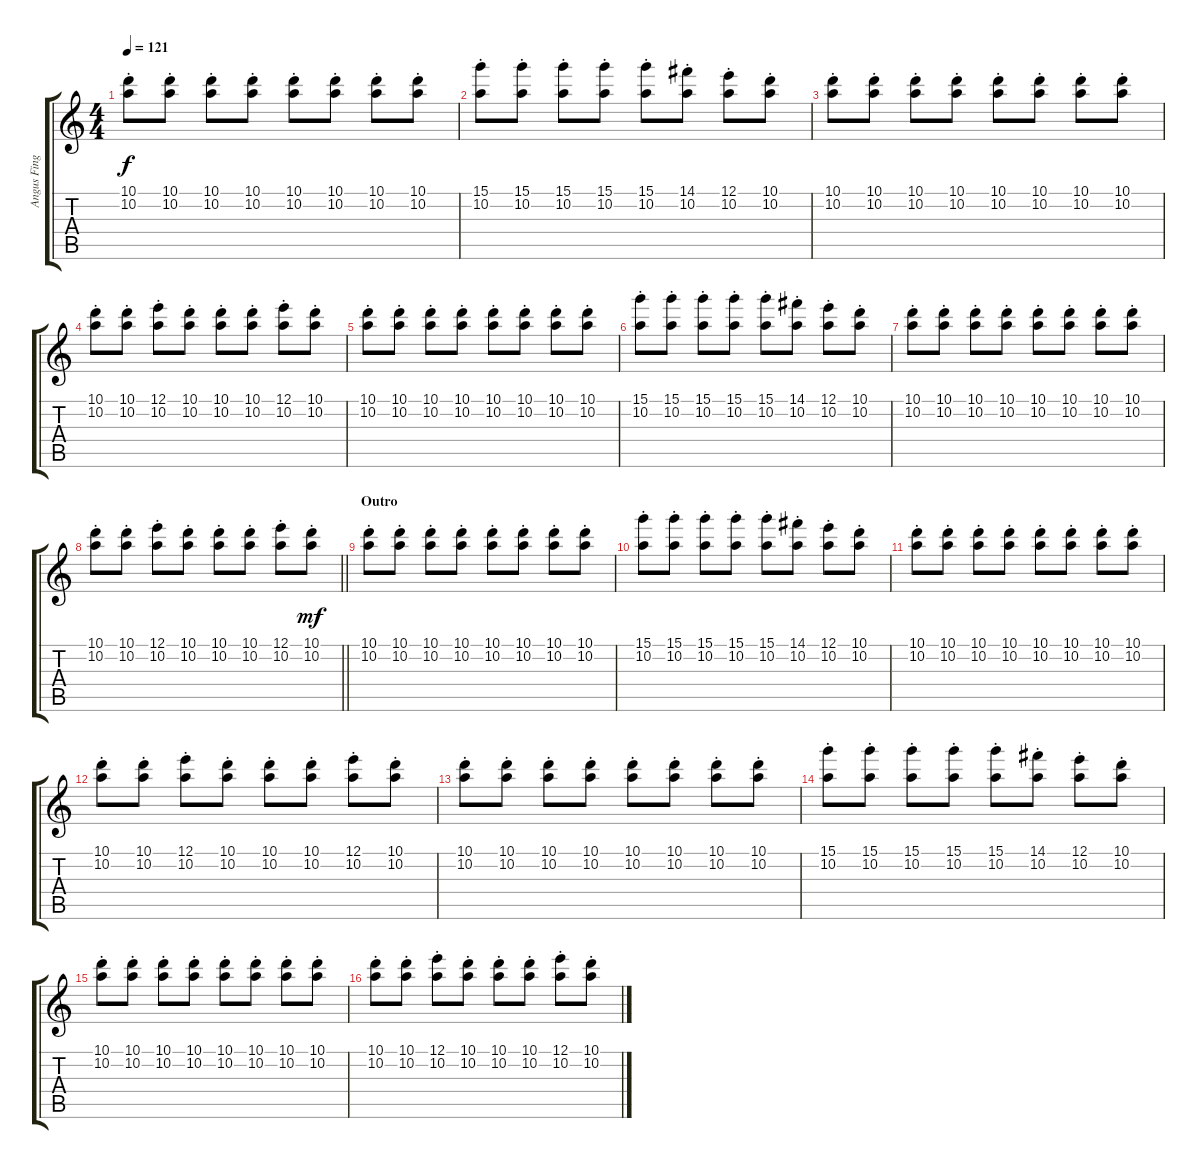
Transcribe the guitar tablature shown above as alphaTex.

\track ("Angus Fingers" "Angus Fing") {instrument distortionguitar}
\staff {score tabs}
\tuning (E4 B3 G3 D3 A2 E2) {hide}
\ts (4 4)
\tempo 121
\clef g2
\ks c
(10.1{st} 10.2{st}).8{dy f} (10.1{st} 10.2{st}).8 (10.1{st} 10.2{st}).8 (10.1{st} 10.2{st}).8 (10.1{st} 10.2{st}).8 (10.1{st} 10.2{st}).8 (10.1{st} 10.2{st}).8 (10.1{st} 10.2{st}).8 |
(15.1{st} 10.2{st}).8 (15.1{st} 10.2{st}).8 (15.1{st} 10.2{st}).8 (15.1{st} 10.2{st}).8 (15.1{st} 10.2{st}).8 (14.1{st} 10.2{st}).8 (12.1{st} 10.2{st}).8 (10.1{st} 10.2{st}).8 |
(10.1{st} 10.2{st}).8 (10.1{st} 10.2{st}).8 (10.1{st} 10.2{st}).8 (10.1{st} 10.2{st}).8 (10.1{st} 10.2{st}).8 (10.1{st} 10.2{st}).8 (10.1{st} 10.2{st}).8 (10.1{st} 10.2{st}).8 |
(10.1{st} 10.2{st}).8 (10.1{st} 10.2{st}).8 (12.1{st} 10.2{st}).8 (10.1{st} 10.2{st}).8 (10.1{st} 10.2{st}).8 (10.1{st} 10.2{st}).8 (12.1{st} 10.2{st}).8 (10.1{st} 10.2{st}).8 |
(10.1{st} 10.2{st}).8 (10.1{st} 10.2{st}).8 (10.1{st} 10.2{st}).8 (10.1{st} 10.2{st}).8 (10.1{st} 10.2{st}).8 (10.1{st} 10.2{st}).8 (10.1{st} 10.2{st}).8 (10.1{st} 10.2{st}).8 |
(15.1{st} 10.2{st}).8 (15.1{st} 10.2{st}).8 (15.1{st} 10.2{st}).8 (15.1{st} 10.2{st}).8 (15.1{st} 10.2{st}).8 (14.1{st} 10.2{st}).8 (12.1{st} 10.2{st}).8 (10.1{st} 10.2{st}).8 |
(10.1{st} 10.2{st}).8 (10.1{st} 10.2{st}).8 (10.1{st} 10.2{st}).8 (10.1{st} 10.2{st}).8 (10.1{st} 10.2{st}).8 (10.1{st} 10.2{st}).8 (10.1{st} 10.2{st}).8 (10.1{st} 10.2{st}).8 |
\barLineRight lightlight
(10.1{st} 10.2{st}).8 (10.1{st} 10.2{st}).8 (12.1{st} 10.2{st}).8 (10.1{st} 10.2{st}).8 (10.1{st} 10.2{st}).8 (10.1{st} 10.2{st}).8 (12.1{st} 10.2{st}).8 (10.1{st} 10.2{st}).8{dy mf} |
\section ("" "Outro")
(10.1{st} 10.2{st}).8 (10.1{st} 10.2{st}).8 (10.1{st} 10.2{st}).8 (10.1{st} 10.2{st}).8 (10.1{st} 10.2{st}).8 (10.1{st} 10.2{st}).8 (10.1{st} 10.2{st}).8 (10.1{st} 10.2{st}).8 |
(15.1{st} 10.2{st}).8 (15.1{st} 10.2{st}).8 (15.1{st} 10.2{st}).8 (15.1{st} 10.2{st}).8 (15.1{st} 10.2{st}).8 (14.1{st} 10.2{st}).8 (12.1{st} 10.2{st}).8 (10.1{st} 10.2{st}).8 |
(10.1{st} 10.2{st}).8 (10.1{st} 10.2{st}).8 (10.1{st} 10.2{st}).8 (10.1{st} 10.2{st}).8 (10.1{st} 10.2{st}).8 (10.1{st} 10.2{st}).8 (10.1{st} 10.2{st}).8 (10.1{st} 10.2{st}).8 |
(10.1{st} 10.2{st}).8 (10.1{st} 10.2{st}).8 (12.1{st} 10.2{st}).8 (10.1{st} 10.2{st}).8 (10.1{st} 10.2{st}).8 (10.1{st} 10.2{st}).8 (12.1{st} 10.2{st}).8 (10.1{st} 10.2{st}).8 |
(10.1{st} 10.2{st}).8 (10.1{st} 10.2{st}).8 (10.1{st} 10.2{st}).8 (10.1{st} 10.2{st}).8 (10.1{st} 10.2{st}).8 (10.1{st} 10.2{st}).8 (10.1{st} 10.2{st}).8 (10.1{st} 10.2{st}).8 |
(15.1{st} 10.2{st}).8 (15.1{st} 10.2{st}).8 (15.1{st} 10.2{st}).8 (15.1{st} 10.2{st}).8 (15.1{st} 10.2{st}).8 (14.1{st} 10.2{st}).8 (12.1{st} 10.2{st}).8 (10.1{st} 10.2{st}).8 |
(10.1{st} 10.2{st}).8 (10.1{st} 10.2{st}).8 (10.1{st} 10.2{st}).8 (10.1{st} 10.2{st}).8 (10.1{st} 10.2{st}).8 (10.1{st} 10.2{st}).8 (10.1{st} 10.2{st}).8 (10.1{st} 10.2{st}).8 |
(10.1{st} 10.2{st}).8 (10.1{st} 10.2{st}).8 (12.1{st} 10.2{st}).8 (10.1{st} 10.2{st}).8 (10.1{st} 10.2{st}).8 (10.1{st} 10.2{st}).8 (12.1{st} 10.2{st}).8 (10.1{st} 10.2{st}).8
